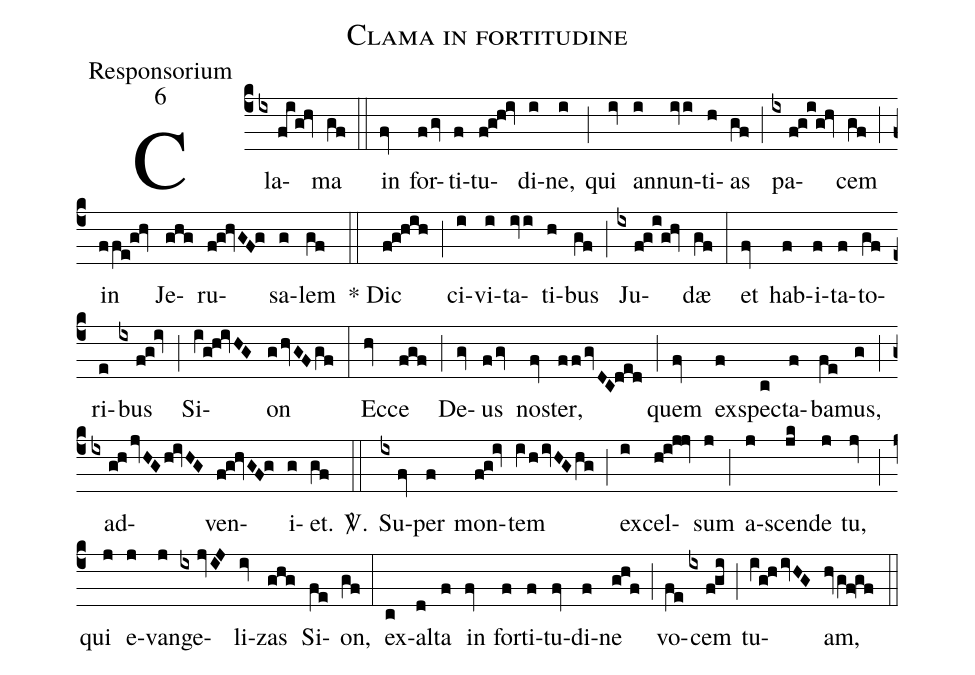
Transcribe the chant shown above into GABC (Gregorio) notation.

name:Clama in fortitudine;
office-part:Responsorium;
mode:6;
%%
(c4)Cla(ix//f@i!g!hv)ma(gf) (::) in(fv) for(fgv)ti(f)tu(f!g!h!iv)di(i)ne,(i) (;) qui(iv) an(i)nun(ivi)ti(h)as(gf) (;) pa(ix/f!g!i!g!hv)cem(gf) (;) in(f/fe!g!hv) Je(ghg)ru(f!g!hvGF!g)sa(g)lem(gf) (::) * Dic(f!g!h!i!h) (;) ci(i)vi(i)ta(iv/i)ti(h)bus(gf) (;) Ju(ix/f!g!i!g!hv)dæ(gf) (:) et(fv) hab(f)i(f)ta(f)to(gf)ri(e)bus(ix/f!g!iv) (;) Si(iV!g!h!ivHG)on(ghvGF/gf) (:) Ec(hv)ce(fgf) (;) De(gv)us(fgv) nos(fv)ter,(f/fgvDC!ded) (;) quem(fv) ex(f)spec(c)ta(f)ba(fe)mus,(g) (;) ad(ix/g!h/jvHG/h!ivHG)ven(f!g!hvGF!g)i(g)et.(gf) <sp>V/</sp>.(::)  Su(ix/fv)per(f) mon(f!g!iv)tem(iVhivHGhg) (;) ex(i)cel(h!i!j!jv)sum(j) (;) a-(j)scen(jk)de(j) tu,(jv) (;) qui(j) e-(j)van(j)ge(ix/jvIJ)li(iv)zas(ghg) Si(fe)on,(gf) (:) ex(c)al(d)ta(f) in(fv) for(f)ti(f)tu(fv)di(f)ne(g!h!f) (;) vo(fe)cem(ix/fgi) (;) tu(iV!g!hivHG)am,(hvgf!gf) (::)
